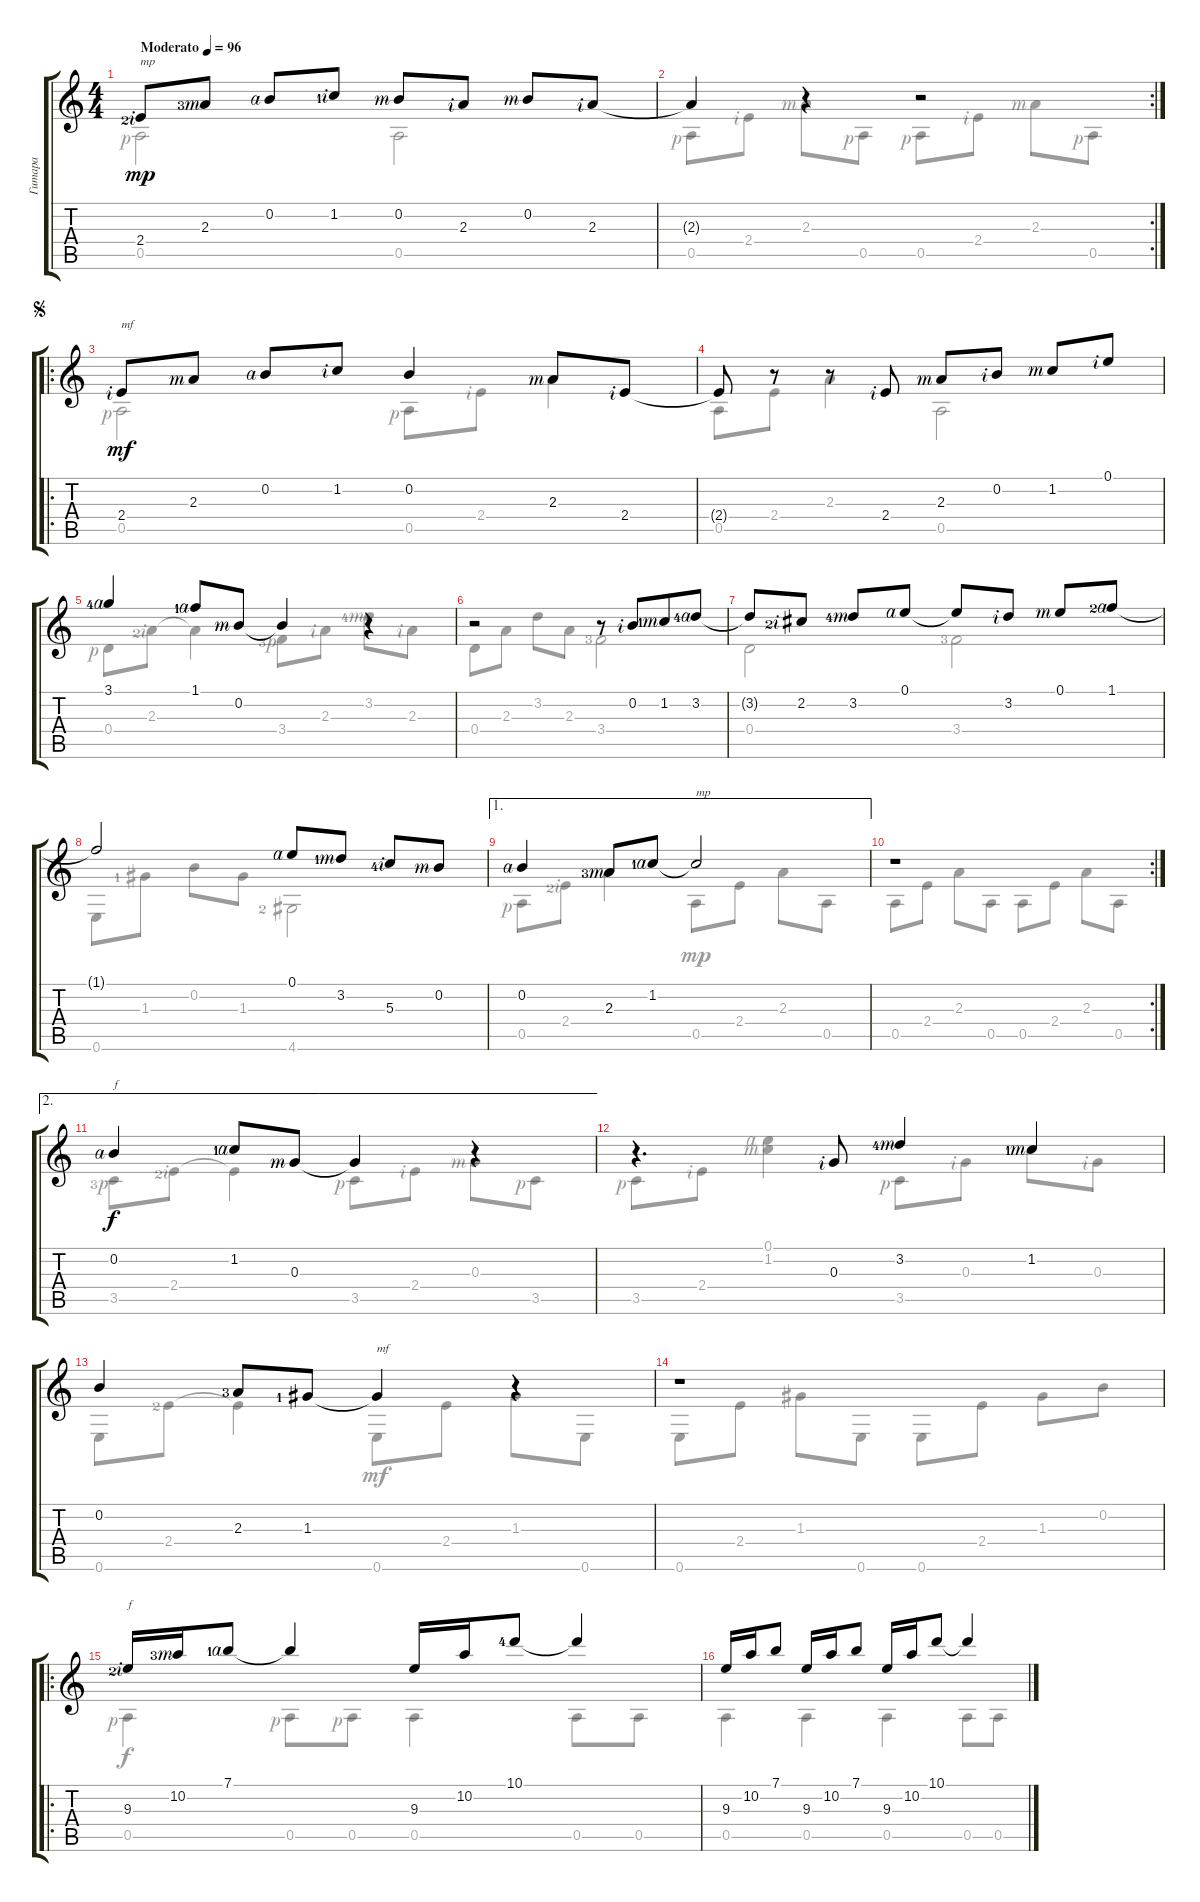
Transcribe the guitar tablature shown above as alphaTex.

\track ("Гитара" "Гитара") {instrument acousticguitarnylon}
\staff {score tabs}
\tuning (E4 B3 G3 D3 A2 E2) {hide}
\voice
\ts (4 4)
\tempo (96 "Moderato")
\clef g2
\ks c
2.4{lf 3 rf 2}.8{txt "mp" dy mp instrument acousticguitarnylon} 2.3{lf 4 rf 3}.8 0.2{rf 4}.8 1.2{lf 2 rf 2}.8 0.2{rf 3}.8 2.3{rf 2}.8 0.2{rf 3}.8 2.3{rf 2}.8 |
\rc 2
2.3{t}.4 r.4 r.2 |
\ro
\jump segno
2.4{rf 2}.8{txt "mf" dy mf} 2.3{rf 3}.8 0.2{rf 4}.8 1.2{rf 2}.8 0.2.4 2.3{rf 3}.8 2.4{rf 2}.8 |
2.4{t}.8 r.8 r.8 2.4{rf 2}.8 2.3{rf 3}.8 0.2{rf 2}.8 1.2{rf 3}.8 0.1{rf 2}.8 |
3.1{lf 5 rf 4}.4 1.1{lf 2 rf 4}.8 0.2{rf 3}.8 0.2{t}.4 r.4 |
r.2 r.8 0.2{rf 2}.8{beam merge} 1.2{lf 2 rf 3}.8 3.2{lf 5 rf 4}.8 |
3.2{t}.8 2.2{lf 3 rf 2}.8 3.2{lf 5 rf 3}.8 0.1{rf 4}.8 0.1{t}.8 3.2{rf 2}.8 0.1{rf 3}.8 1.1{lf 3 rf 4}.8 |
1.1{t}.2 0.1{rf 4}.8 3.2{lf 2 rf 3}.8 5.3{lf 5 rf 2}.8 0.2{rf 3}.8 |
\ae 1
0.2{rf 4}.4 2.3{lf 4 rf 3}.8 1.2{lf 2 rf 4}.8 1.2{t}.2{txt "mp"} |
\rc 2
r.1 |
\ae 2
0.2{rf 4}.4{txt "f" dy f} 1.2{lf 2 rf 4}.8 0.3{rf 3}.8 0.3{t}.4 r.4 |
r.4{d} 0.3{rf 2}.8 3.2{lf 5 rf 3}.4 1.2{lf 2 rf 3}.4 |
0.2.4 2.3{lf 4}.8 1.3{lf 2}.8 1.3{t}.4{txt "mf"} r.4 |
r.1 |
\ro
9.3{lf 3 rf 2}.16{txt "f"} 10.2{lf 4 rf 3}.16 7.1{lf 2 rf 4}.8 7.1{t}.4 9.3.16 10.2.16 10.1{lf 5}.8 10.1{t}.4 |
9.3.16 10.2.16 7.1.8 9.3.16 10.2.16 7.1.8 9.3.16 10.2.16 10.1.8 10.1{t}.4
\voice
\clef g2
\ottava regular
\simile none
\ks c
0.5{rf 1}.2{dy mp} 0.5.2 |
0.5{rf 1}.8 2.4{rf 2}.8 2.3{rf 3}.8 0.5{rf 1}.8 0.5{rf 1}.8 2.4{rf 2}.8 2.3{rf 3}.8 0.5{rf 1}.8 |
0.5{rf 1}.2{dy mf} 0.5{rf 1}.8 2.4{rf 2}.8 2.3.4 |
0.5.8 2.4.8 2.3.4 0.5.2 |
0.4{rf 1}.8 2.3{lf 3 rf 2}.8 2.3{t}.4 3.4{lf 4 rf 1}.8 2.3{rf 2}.8 3.2{lf 5 rf 3}.8 2.3{rf 2}.8 |
0.4.8 2.3.8 3.2.8 2.3.8 3.4{lf 4}.2 |
0.4.2 3.4{lf 4}.2 |
0.6.8 1.3{lf 2}.8 0.2.8 1.3.8 4.6{lf 3}.2 |
0.5{rf 1}.8 2.4{lf 3 rf 2}.8 2.3.4 0.5.8{dy mp} 2.4.8 2.3.8 0.5.8 |
0.5.8 2.4.8 2.3.8 0.5.8 0.5.8 2.4.8 2.3.8 0.5.8 |
3.5{lf 4 rf 1}.8{dy f} 2.4{lf 3 rf 2}.8 2.4{t}.4 3.5{rf 1}.8 2.4{rf 2}.8 0.3{rf 3}.8 3.5{rf 1}.8 |
3.5{rf 1}.8 2.4{rf 2}.8 (0.1{rf 4} 1.2{rf 3}).4 3.5{rf 1}.8 0.3{rf 2}.8 1.2.8 0.3{rf 2}.8 |
0.6.8 2.4{lf 3}.8 2.4{t}.4 0.6.8{dy mf} 2.4.8 1.3.8 0.6.8 |
0.6.8 2.4.8 1.3.8 0.6.8 0.6.8 2.4.8 1.3.8 0.2.8 |
0.5{rf 1}.4{dy f} 0.5{rf 1}.8 0.5{rf 1}.8 0.5.4 0.5.8 0.5.8 |
0.5.4 0.5.4 0.5.4 0.5.8 0.5.8
